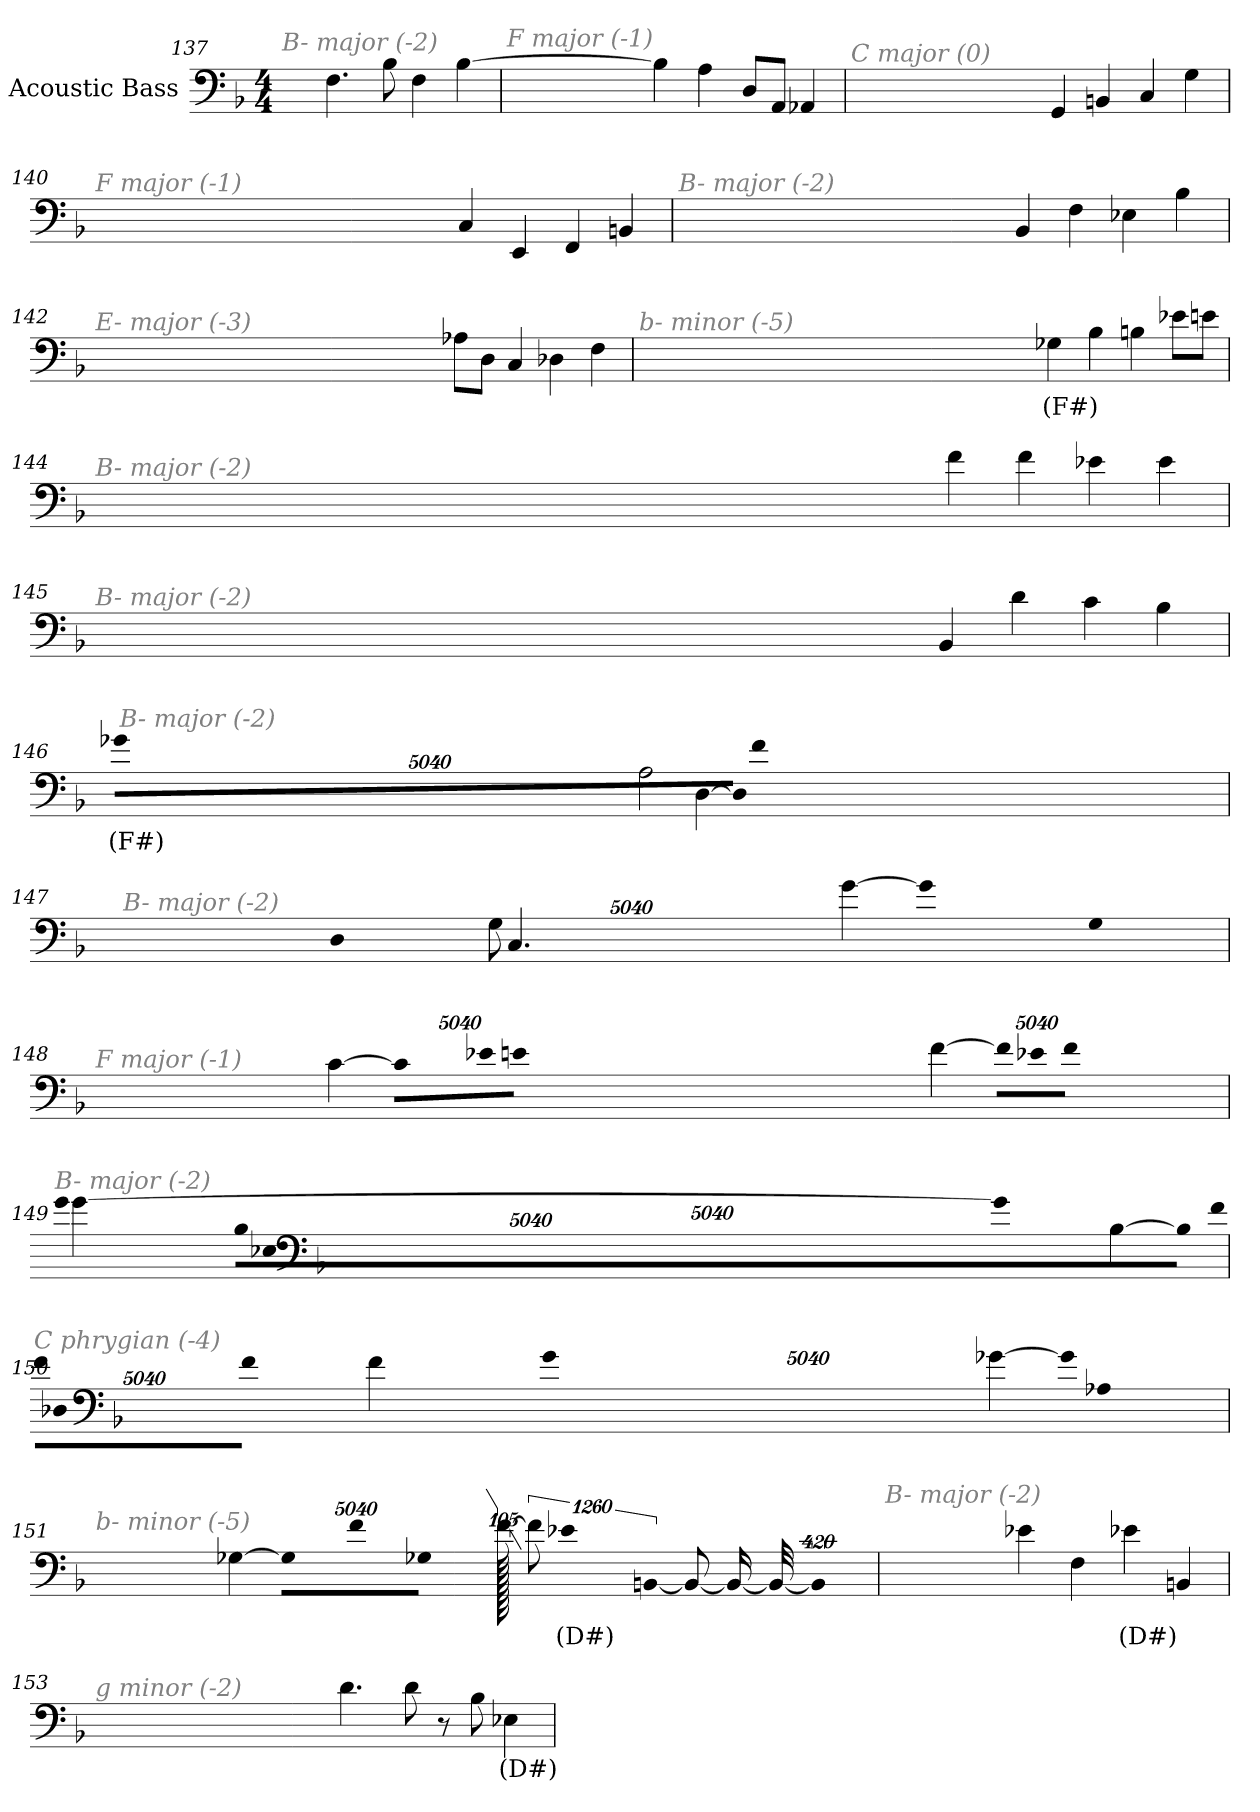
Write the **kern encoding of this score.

**kern	**text
*part1	*part1
*staff1	*staff1
*I"Acoustic Bass	*
*clefF4	*
*ITrd7c12	*
*k[b-]	*
*F:	*
*M4/4	*
=137	=137
!LO:TX:i:color=#808080:t=B- major (-2)	!
4.FF	.
8BB-	.
4FF	.
[4BB-	.
=138	=138
!LO:TX:i:color=#808080:t=F major (-1)	!
4BB-]	.
4AA	.
8DDL	.
8AAAJ	.
4AAA-X	.
=139	=139
!LO:TX:i:color=#808080:t=C major (0)	!
4GGG	.
4BBBn	.
4CC	.
4GG	.
=140	=140
!LO:TX:i:color=#808080:t=F major (-1)	!
4CC	.
4EEE	.
4FFF	.
4BBBn	.
=141	=141
!LO:TX:i:color=#808080:t=B- major (-2)	!
4BBB-	.
4FF	.
4EE-X	.
4BB-	.
=142	=142
!LO:TX:i:color=#808080:t=E- major (-3)	!
8AA-XL	.
8DDJ	.
4CC	.
4DD-X	.
4FF	.
=143	=143
!LO:TX:i:color=#808080:t=b- minor (-5)	!
4GG-Xi	(F#)
4BB-	.
4BBn	.
8E-XL	.
8EnJ	.
=144	=144
!LO:TX:i:color=#808080:t=B- major (-2)	!
4F	.
4F	.
4E-X	.
4E-	.
=145	=145
!LO:TX:i:color=#808080:t=B- major (-2)	!
4BBB-	.
4D	.
4C	.
4BB-	.
=146	=146
!LO:TX:i:color=#808080:t=B- major (-2)	!
2AA	.
[4DD	.
!LO:N:vis=8	!
40320%3347DDL]	.
!LO:N:vis=8	!
40320%3347F	.
!LO:N:vis=8	!
40320%3347G-XiJ	(F#)
=147	=147
!LO:TX:i:color=#808080:t=B- major (-2)	!
[4G	.
!LO:N:vis=8	!
40320%3347GL]	.
!LO:N:vis=8	!
40320%3347GG	.
!LO:N:vis=8	!
40320%3347DDJ	.
4.CC	.
8GG	.
=148	=148
!LO:TX:i:color=#808080:t=F major (-1)	!
[4C	.
!LO:N:vis=8	!
40320%3347CL]	.
!LO:N:vis=8	!
40320%3347E-X	.
!LO:N:vis=8	!
40320%3347EnJ	.
[4F	.
!LO:N:vis=8	!
40320%3347FL]	.
!LO:N:vis=8	!
40320%3347E-X	.
!LO:N:vis=8	!
40320%3347FJ	.
=149	=149
!LO:TX:i:color=#808080:t=B- major (-2)	!
[4BB-	.
!LO:N:vis=8	!
40320%3347BB-L]	.
!LO:N:vis=8	!
40320%3347F	.
!LO:N:vis=8	!
40320%3347BB-J	.
[4G	.
!LO:N:vis=8	!
40320%3347GL]	.
!LO:N:vis=8	!
40320%3347EE-X	.
!LO:N:vis=8	!
40320%3347GJ	.
=150	=150
!LO:TX:i:color=#808080:t=C phrygian (-4)	!
[4G-X	.
!LO:N:vis=8	!
40320%3347G-L]	.
!LO:N:vis=8	!
40320%3347AA-X	.
!LO:N:vis=8	!
40320%3347G-J	.
[4F	.
!LO:N:vis=8	!
40320%3347FL]	.
!LO:N:vis=8	!
40320%3347DD-X	.
!LO:N:vis=8	!
40320%3347FJ	.
=151	=151
!LO:TX:i:color=#808080:t=b- minor (-5)	!
[4GG-X	.
!LO:N:vis=8	!
40320%3347GG-L]	.
!LO:N:vis=8	!
40320%3347F	.
!LO:N:vis=8	!
40320%3347GG-XJ	.
[13440%13F	.
10080%827F]	.
!LO:N:vis=4	!
20160%3347E-Xi	(D#)
!LO:N:vis=1024	!
[13440%13BBBn	.
8BBB_	.
16BBB_	.
32BBB_	.
!LO:N:vis=1024%31	!
13440%407BBB]	.
=152	=152
!LO:TX:i:color=#808080:t=B- major (-2)	!
4E-X	.
4FF	.
4E-Xi	(D#)
4BBBn	.
=153	=153
!LO:TX:i:color=#808080:t=g minor (-2)	!
4.D	.
8D	.
8r	.
8BB-	.
4EE-Xi	(D#)
=	=
*-	*-
